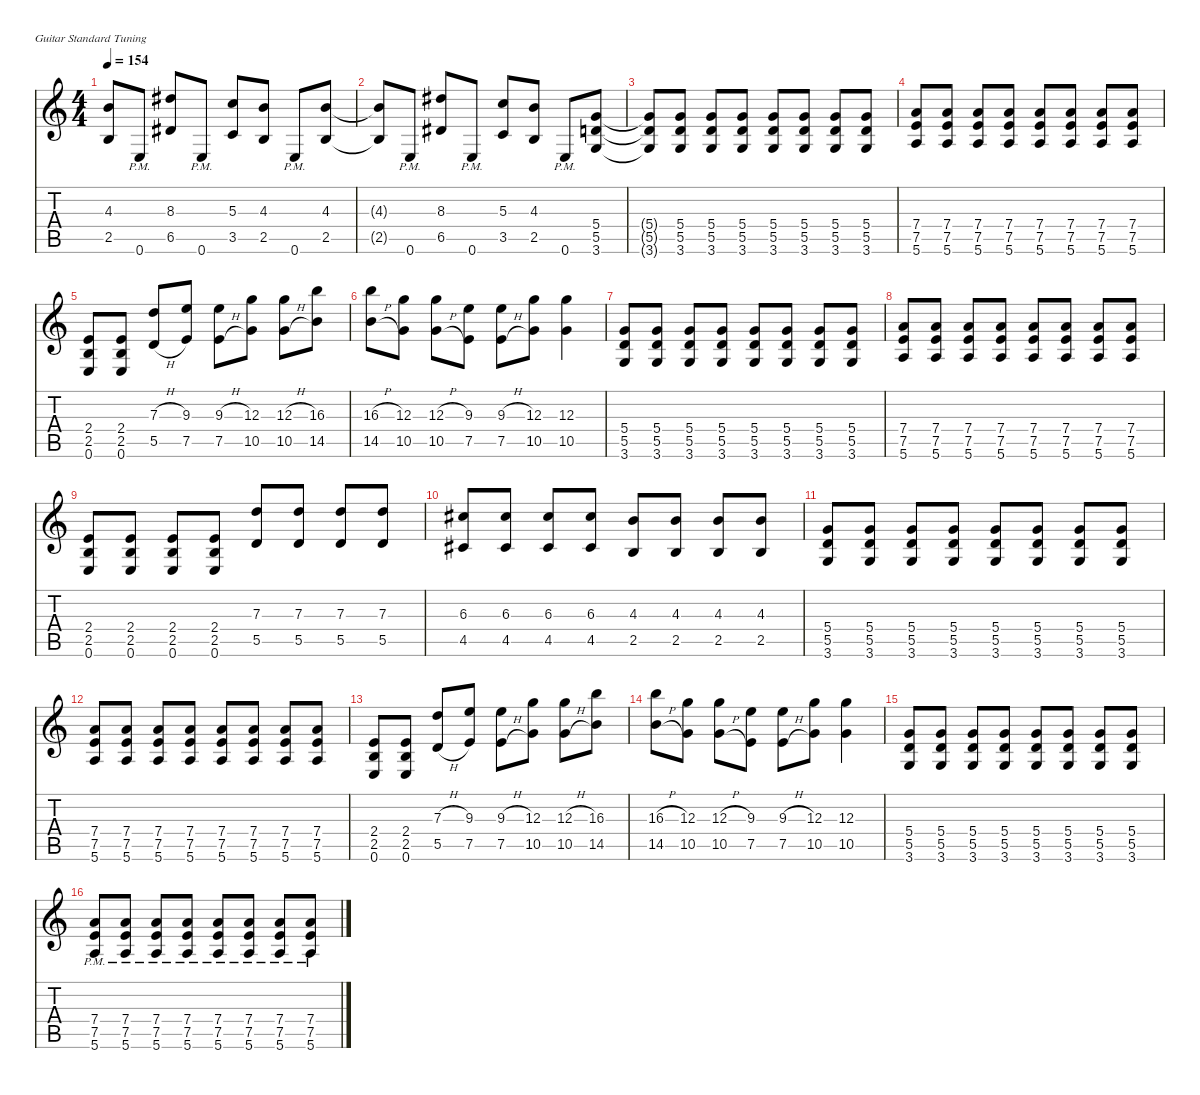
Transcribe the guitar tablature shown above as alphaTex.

\defaultSystemsLayout 4
\hideDynamics
\bracketExtendMode nobrackets
\singleTrackTrackNamePolicy hidden
\multiTrackTrackNamePolicy hidden
\firstSystemTrackNameMode fullname
\firstSystemTrackNameOrientation horizontal
\otherSystemsTrackNameOrientation horizontal
\track ("Guitar 1" "dist.guit.") {instrument distortionguitar}
\staff {score tabs}
\tuning (E4 B3 G3 D3 A2 E2)
\ts (4 4)
\tempo 154
\clef g2
\ks c
(4.3{t} 2.5{t}).8{dy f beam Up} 0.6{pm}.8{beam Up} (8.3{acc #} 6.5{acc #}).8{beam Up} 0.6{pm}.8{beam Up} (5.3 3.5).8{beam Up} (4.3 2.5).8{beam Up} 0.6{pm}.8{beam Up} (4.3 2.5).8{beam Up} |
(4.3{t} 2.5{t}).8{beam Up} 0.6{pm}.8{beam Up} (8.3{acc #} 6.5{acc #}).8{beam Up} 0.6{pm}.8{beam Up} (5.3 3.5).8{beam Up} (4.3 2.5).8{beam Up} 0.6{pm}.8{beam Up} (5.4 5.5 3.6).8{beam Up} |
(5.4{t} 5.5{t} 3.6{t}).8{beam Up} (5.4 5.5 3.6).8{beam Up} (5.4 5.5 3.6).8{beam Up} (5.4 5.5 3.6).8{beam Up} (5.4 5.5 3.6).8{beam Up} (5.4 5.5 3.6).8{beam Up} (5.4 5.5 3.6).8{beam Up} (5.4 5.5 3.6).8{beam Up} |
(7.4 7.5 5.6).8{beam Up} (7.4 7.5 5.6).8{beam Up} (7.4 7.5 5.6).8{beam Up} (7.4 7.5 5.6).8{beam Up} (7.4 7.5 5.6).8{beam Up} (7.4 7.5 5.6).8{beam Up} (7.4 7.5 5.6).8{beam Up} (7.4 7.5 5.6).8{beam Up} |
(2.4 2.5 0.6).8{beam Up} (2.4 2.5 0.6).8{beam Up} (7.3{h} 5.5{h}).8{beam Up} (9.3 7.5).8{beam Up} (9.3{h} 7.5{h}).8{beam Down} (12.3 10.5).8{beam Down} (12.3{h} 10.5{h}).8{beam Down} (16.3 14.5).8{beam Down} |
(16.3{h} 14.5{h}).8{beam Down} (12.3 10.5).8{beam Down} (12.3{h} 10.5{h}).8{beam Down} (9.3 7.5).8{beam Down} (9.3{h} 7.5{h}).8{beam Down} (12.3 10.5).8{beam Down} (12.3 10.5).4{beam Down} |
(5.4 5.5 3.6).8{beam Up} (5.4 5.5 3.6).8{beam Up} (5.4 5.5 3.6).8{beam Up} (5.4 5.5 3.6).8{beam Up} (5.4 5.5 3.6).8{beam Up} (5.4 5.5 3.6).8{beam Up} (5.4 5.5 3.6).8{beam Up} (5.4 5.5 3.6).8{beam Up} |
(7.4 7.5 5.6).8{beam Up} (7.4 7.5 5.6).8{beam Up} (7.4 7.5 5.6).8{beam Up} (7.4 7.5 5.6).8{beam Up} (7.4 7.5 5.6).8{beam Up} (7.4 7.5 5.6).8{beam Up} (7.4 7.5 5.6).8{beam Up} (7.4 7.5 5.6).8{beam Up} |
(2.4 2.5 0.6).8{beam Up} (2.4 2.5 0.6).8{beam Up} (2.4 2.5 0.6).8{beam Up} (2.4 2.5 0.6).8{beam Up} (7.3 5.5).8{beam Up} (7.3 5.5).8{beam Up} (7.3 5.5).8{beam Up} (7.3 5.5).8{beam Up} |
(6.3{acc #} 4.5{acc #}).8{beam Up} (6.3{acc #} 4.5{acc #}).8{beam Up} (6.3{acc #} 4.5{acc #}).8{beam Up} (6.3{acc #} 4.5{acc #}).8{beam Up} (4.3 2.5).8{beam Up} (4.3 2.5).8{beam Up} (4.3 2.5).8{beam Up} (4.3 2.5).8{beam Up} |
(5.4 5.5 3.6).8{beam Up} (5.4 5.5 3.6).8{beam Up} (5.4 5.5 3.6).8{beam Up} (5.4 5.5 3.6).8{beam Up} (5.4 5.5 3.6).8{beam Up} (5.4 5.5 3.6).8{beam Up} (5.4 5.5 3.6).8{beam Up} (5.4 5.5 3.6).8{beam Up} |
(7.4 7.5 5.6).8{beam Up} (7.4 7.5 5.6).8{beam Up} (7.4 7.5 5.6).8{beam Up} (7.4 7.5 5.6).8{beam Up} (7.4 7.5 5.6).8{beam Up} (7.4 7.5 5.6).8{beam Up} (7.4 7.5 5.6).8{beam Up} (7.4 7.5 5.6).8{beam Up} |
(2.4 2.5 0.6).8{beam Up} (2.4 2.5 0.6).8{beam Up} (7.3{h} 5.5{h}).8{beam Up} (9.3 7.5).8{beam Up} (9.3{h} 7.5{h}).8{beam Down} (12.3 10.5).8{beam Down} (12.3{h} 10.5{h}).8{beam Down} (16.3 14.5).8{beam Down} |
(16.3{h} 14.5{h}).8{beam Down} (12.3 10.5).8{beam Down} (12.3{h} 10.5{h}).8{beam Down} (9.3 7.5).8{beam Down} (9.3{h} 7.5{h}).8{beam Down} (12.3 10.5).8{beam Down} (12.3 10.5).4{beam Down} |
(5.4 5.5 3.6).8{beam Up} (5.4 5.5 3.6).8{beam Up} (5.4 5.5 3.6).8{beam Up} (5.4 5.5 3.6).8{beam Up} (5.4 5.5 3.6).8{beam Up} (5.4 5.5 3.6).8{beam Up} (5.4 5.5 3.6).8{beam Up} (5.4 5.5 3.6).8{beam Up} |
(7.4{pm} 7.5{pm} 5.6{pm}).8{beam Up} (7.4{pm} 7.5{pm} 5.6{pm}).8{beam Up} (7.4{pm} 7.5{pm} 5.6{pm}).8{beam Up} (7.4{pm} 7.5{pm} 5.6{pm}).8{beam Up} (7.4{pm} 7.5{pm} 5.6{pm}).8{beam Up} (7.4{pm} 7.5{pm} 5.6{pm}).8{beam Up} (7.4{pm} 7.5{pm} 5.6{pm}).8{beam Up} (7.4{pm} 7.5{pm} 5.6{pm}).8{beam Up}
